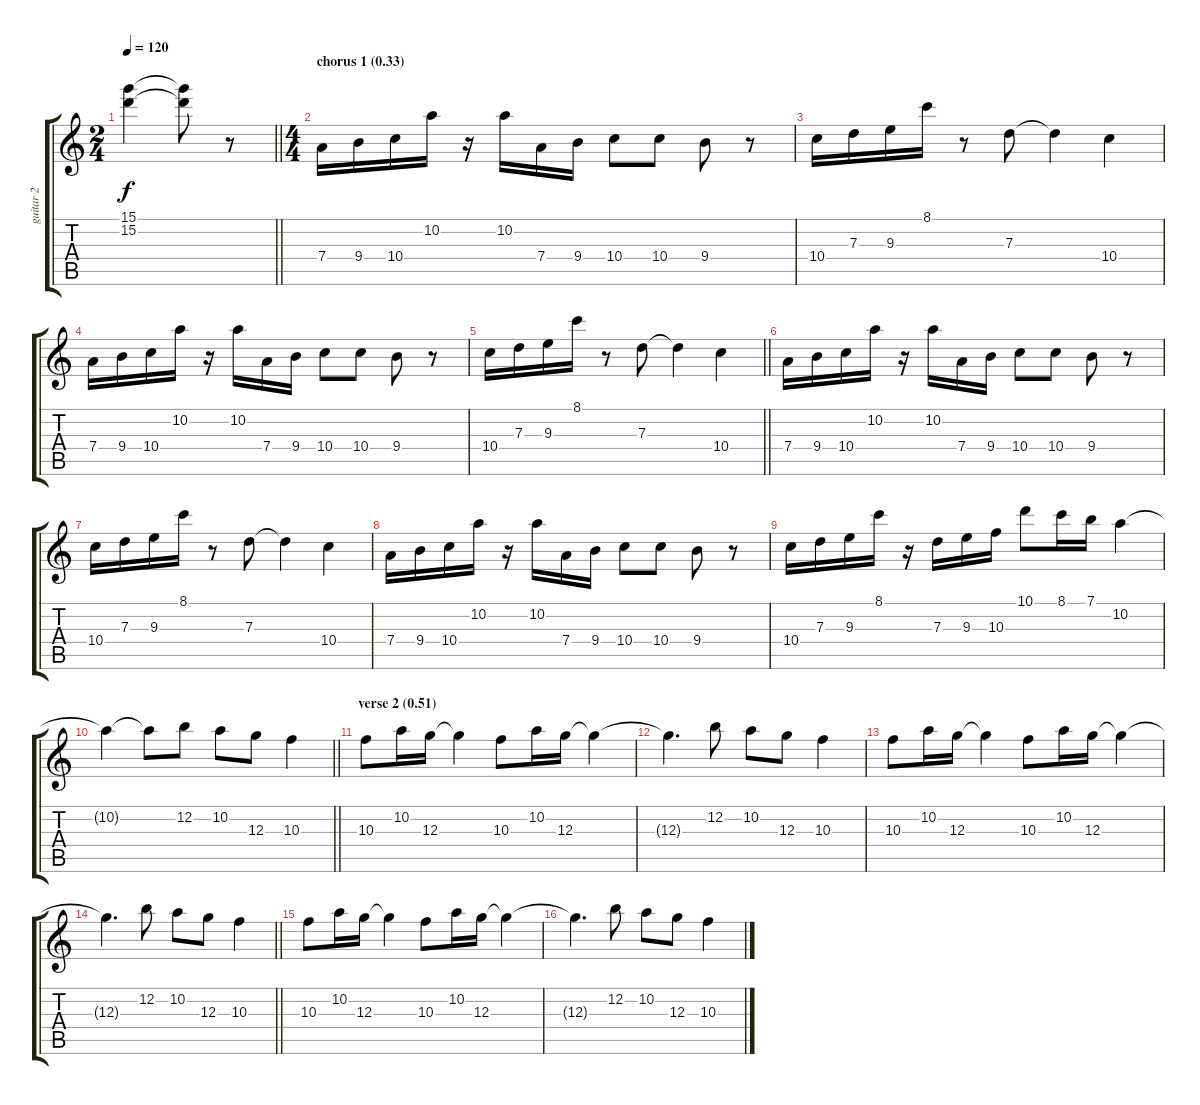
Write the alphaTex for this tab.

\track ("guitar 2" "guitar 2") {instrument overdrivenguitar}
\staff {score tabs}
\tuning (E4 B3 G3 D3 A2 E2) {hide}
\ts (2 4)
\tempo 120
\clef g2
\barLineRight lightlight
\ks c
(15.1{t} 15.2{t}).4{dy f} (15.1{t} 15.2{t}).8 r.8 |
\ts (4 4)
\section ("" "chorus 1 (0.33)")
7.4.16 9.4.16 10.4.16 10.2.16 r.16 10.2.16 7.4.16 9.4.16 10.4.8 10.4.8 9.4.8 r.8 |
10.4.16 7.3.16 9.3.16 8.1.16 r.8 7.3.8 7.3{t}.4 10.4.4 |
7.4.16 9.4.16 10.4.16 10.2.16 r.16 10.2.16 7.4.16 9.4.16 10.4.8 10.4.8 9.4.8 r.8 |
\barLineRight lightlight
10.4.16 7.3.16 9.3.16 8.1.16 r.8 7.3.8 7.3{t}.4 10.4.4 |
7.4.16 9.4.16 10.4.16 10.2.16 r.16 10.2.16 7.4.16 9.4.16 10.4.8 10.4.8 9.4.8 r.8 |
10.4.16 7.3.16 9.3.16 8.1.16 r.8 7.3.8 7.3{t}.4 10.4.4 |
7.4.16 9.4.16 10.4.16 10.2.16 r.16 10.2.16 7.4.16 9.4.16 10.4.8 10.4.8 9.4.8 r.8 |
10.4.16 7.3.16 9.3.16 8.1.16 r.16 7.3.16 9.3.16 10.3.16 10.1.8 8.1.16 7.1.16 10.2.4 |
\barLineRight lightlight
10.2{t}.4 10.2{t}.8 12.2.8 10.2.8 12.3.8 10.3.4 |
\section ("" "verse 2 (0.51)")
10.3.8 10.2.16 12.3.16 12.3{t}.4 10.3.8 10.2.16 12.3.16 12.3{t}.4 |
12.3{t}.4{d} 12.2.8 10.2.8 12.3.8 10.3.4 |
10.3.8 10.2.16 12.3.16 12.3{t}.4 10.3.8 10.2.16 12.3.16 12.3{t}.4 |
\barLineRight lightlight
12.3{t}.4{d} 12.2.8 10.2.8 12.3.8 10.3.4 |
10.3.8 10.2.16 12.3.16 12.3{t}.4 10.3.8 10.2.16 12.3.16 12.3{t}.4 |
12.3{t}.4{d} 12.2.8 10.2.8 12.3.8 10.3.4
